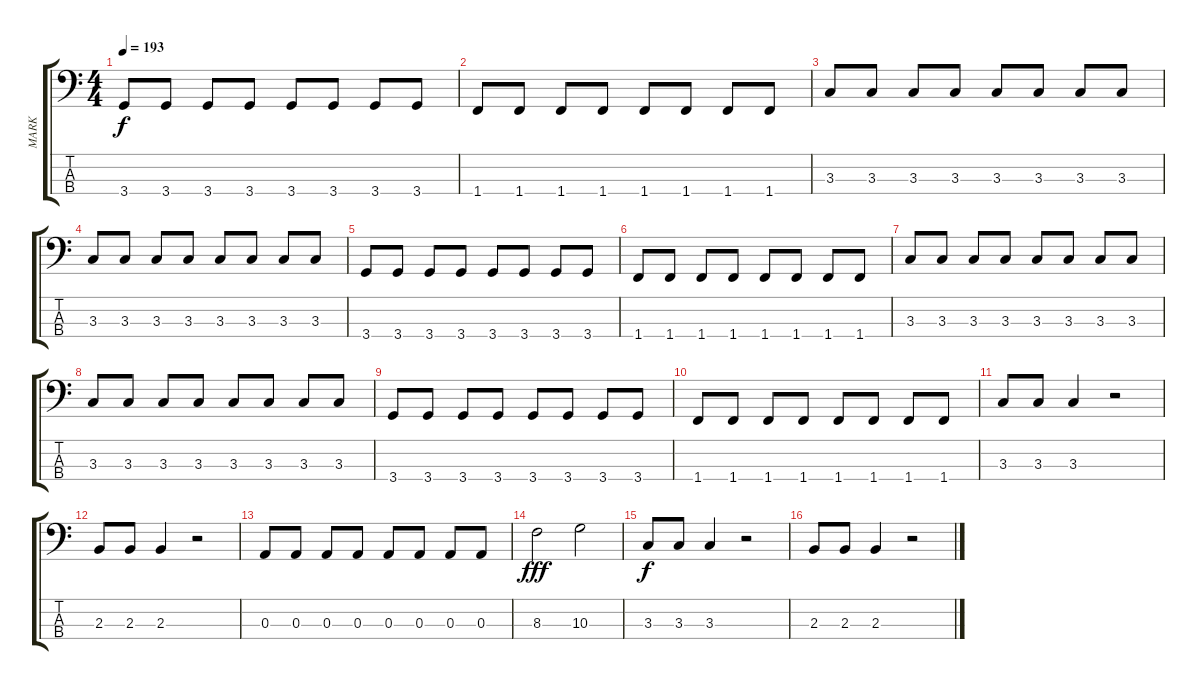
\track ("MARK" "MARK") {instrument electricbasspick}
\staff {score tabs}
\tuning (G2 D2 A1 E1) {hide}
\ts (4 4)
\tempo 193
\clef f4
\ks c
3.4.8{dy f} 3.4.8 3.4.8 3.4.8 3.4.8 3.4.8 3.4.8 3.4.8 |
1.4.8 1.4.8 1.4.8 1.4.8 1.4.8 1.4.8 1.4.8 1.4.8 |
3.3.8 3.3.8 3.3.8 3.3.8 3.3.8 3.3.8 3.3.8 3.3.8 |
3.3.8 3.3.8 3.3.8 3.3.8 3.3.8 3.3.8 3.3.8 3.3.8 |
3.4.8 3.4.8 3.4.8 3.4.8 3.4.8 3.4.8 3.4.8 3.4.8 |
1.4.8 1.4.8 1.4.8 1.4.8 1.4.8 1.4.8 1.4.8 1.4.8 |
3.3.8 3.3.8 3.3.8 3.3.8 3.3.8 3.3.8 3.3.8 3.3.8 |
3.3.8 3.3.8 3.3.8 3.3.8 3.3.8 3.3.8 3.3.8 3.3.8 |
3.4.8 3.4.8 3.4.8 3.4.8 3.4.8 3.4.8 3.4.8 3.4.8 |
1.4.8 1.4.8 1.4.8 1.4.8 1.4.8 1.4.8 1.4.8 1.4.8 |
3.3.8 3.3.8 3.3.4 r.2 |
2.3.8 2.3.8 2.3.4 r.2 |
0.3.8 0.3.8 0.3.8 0.3.8 0.3.8 0.3.8 0.3.8 0.3.8 |
8.3.2{dy fff} 10.3.2 |
3.3.8{dy f} 3.3.8 3.3.4 r.2 |
2.3.8 2.3.8 2.3.4 r.2
